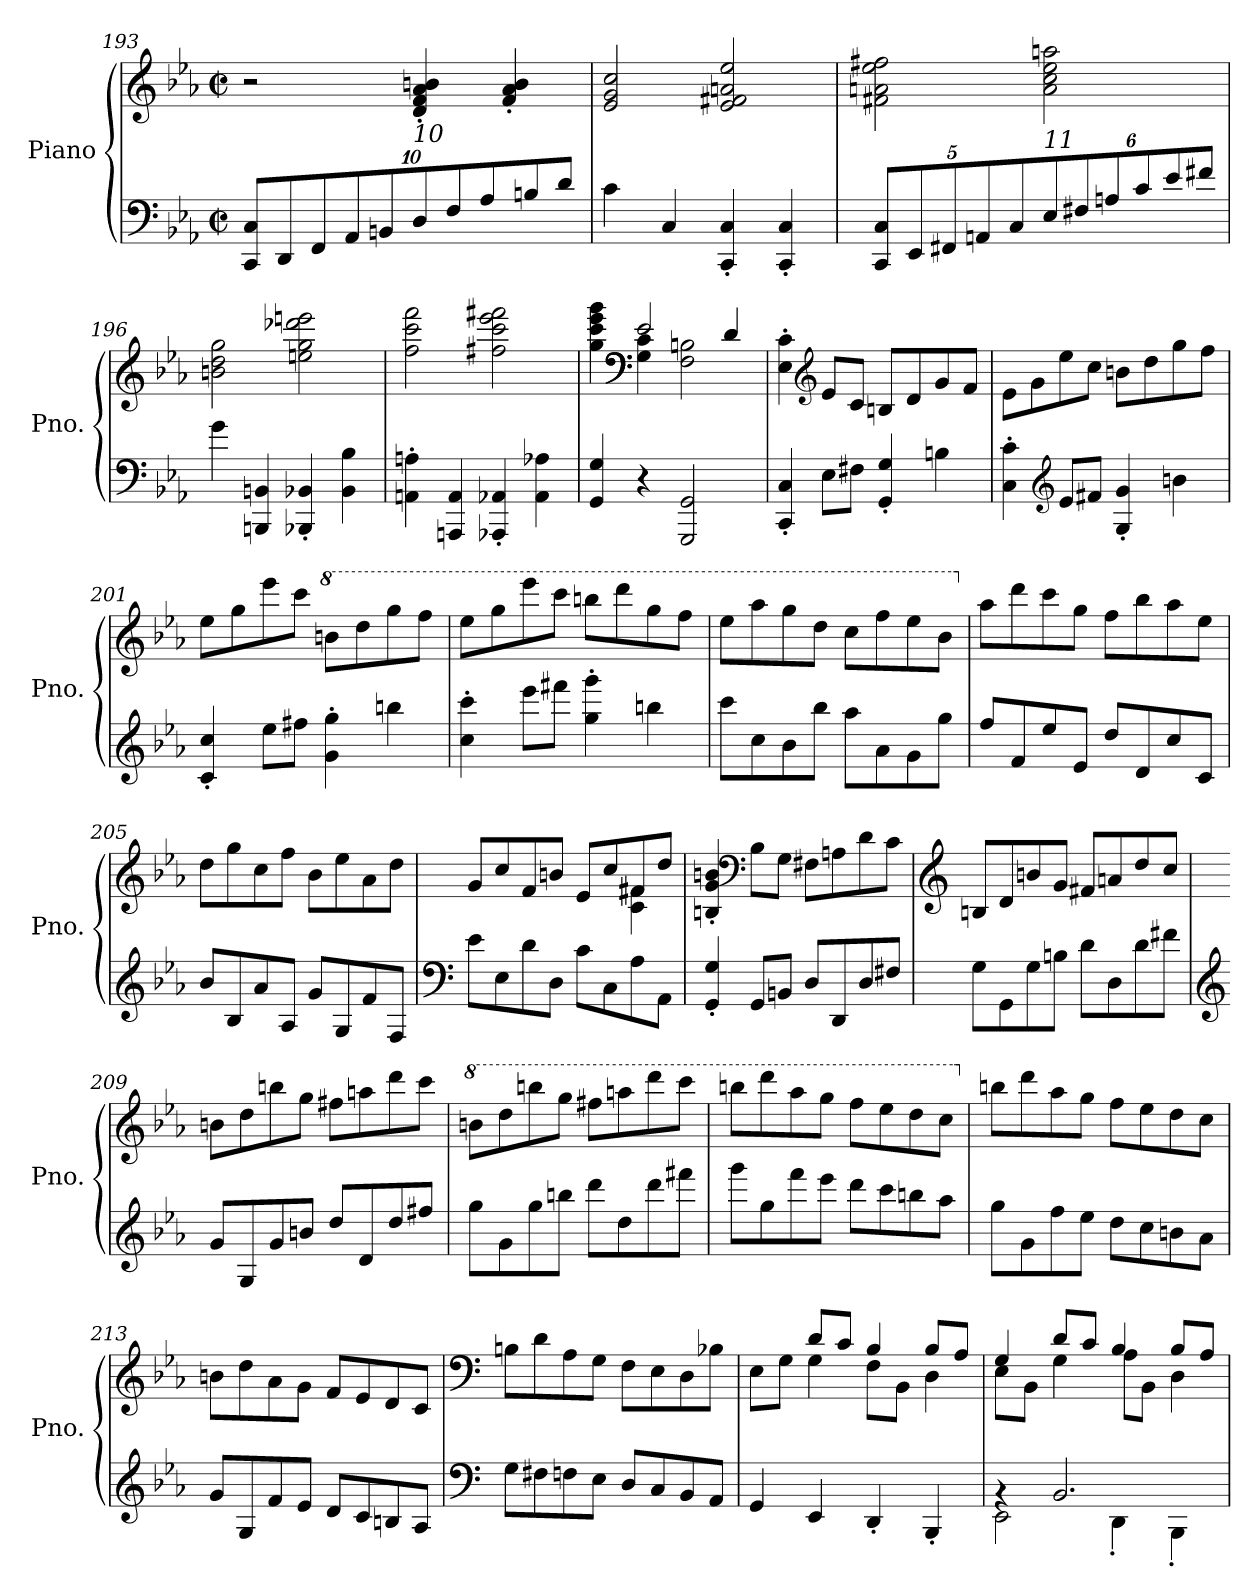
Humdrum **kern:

**kern	**kern
*part1	*part1
*staff2	*staff1
*I"Piano	*
*I'Pno.	*
*clefF4	*clefG2
*k[b-e-a-]	*k[b-e-a-]
*M2/2	*M2/2
*met(c|)	*met(c|)
*Xbrackettup	*
=193	=193
10CC/ 10C/L	2r
10DD/	.
10FF/	.
10AA-/	.
10BBn/	.
!LO:TX:a:i:t=10	!
10D/	4d/' 4f/' 4a-/' 4bn/'
10F/	.
10A-/	.
.	4f/' 4a-/' 4b/'
10Bn/	.
10d/J	.
!!LO:LB:g=z
=194	=194
4c\	2e-/ 2g/ 2cc/
4C/	.
4CC/' 4C/'	2e-/ 2f#X/ 2an/ 2ee-/
4CC/' 4C/'	.
=195	=195
10CC/ 10C/L	2f#X\ 2an\ 2ee-\ 2ff#X\
10EE-/	.
10FF#X/	.
10AAn/	.
10C/	.
!LO:TX:a:i:t=11	!
12E-/	2a\ 2cc\ 2ee-\ 2aan\
12F#X/	.
12An/	.
12c/	.
12e-/	.
12f#X/J	.
=196	=196
4g\	2bn\ 2dd\ 2gg\
4BBBn/ 4BBn/	.
4BBB-X/' 4BB-X/'	2een\ 2gg\ 2ddd-X\ 2eeen\
4BB-\ 4B-\	.
=197	=197
4AAn\' 4An\'	2ff\ 2ccc\ 2fff\
4AAAn/ 4AA/	.
4AAA-X/' 4AA-X/'	2ff#X\ 2ccc\ 2eee-\ 2fff#X\
4AA-\ 4A-X\	.
=198	=198
*	*^
4GG/ 4G/	4gg\ 4ccc\ 4eee-\ 4ggg\	4ryy
*	*clefF4	*
4r	2e-/	4G\ 4c\
2GGG/ 2GG/	.	2F\ 2Bn\
.	4d/	.
*	*v	*v
=199	=199
4CC/' 4C/'	4E-\' 4c\'
*	*clefG2
8E-\L	8e-/L
8F#X\J	8c/J
4GG/' 4G/'	8Bn/L
.	8d/
4Bn\	8g/
.	8f/J
!!LO:LB:g=z
=200	=200
4C\' 4c\'	8e-\L
.	8g\
*clefG2	*
8e-/L	8ee-\
8f#X/J	8cc\J
4G/' 4g/'	8bn\L
.	8dd\
4bn\	8gg\
.	8ff\J
=201	=201
4c/' 4cc/'	8ee-\L
.	8gg\
8ee-\L	8eee-\
8ff#X\J	8ccc\J
*	*8va
4g\' 4gg\'	8bbn\L
.	8ddd\
4bbn\	8ggg\
.	8fff\J
=202	=202
4cc\' 4ccc\'	8eee-\L
.	8ggg\
8eee-\L	8eeee-\
8fff#X\J	8cccc\J
4gg\' 4ggg\'	8bbbn\L
.	8dddd\
4bbn\	8ggg\
.	8fff\J
=203	=203
8ccc\L	8eee-\L
8cc\	8aaa-\
8b-\	8ggg\
8bb-\J	8ddd\J
8aa-\L	8ccc\L
8a-\	8fff\
8g\	8eee-\
8gg\J	8bb-\J
=204	=204
*	*X8va
8ff/L	8aa-\L
8f/	8ddd\
8ee-/	8ccc\
8e-/J	8gg\J
8dd/L	8ff\L
8d/	8bb-\
8cc/	8aa-\
8c/J	8ee-\J
=205	=205
8b-/L	8dd\L
8B-/	8gg\
8a-/	8cc\
8A-/J	8ff\J
8g/L	8b-\L
8G/	8ee-\
8f/	8a-\
8F/J	8dd\J
!!LO:LB:g=z
=206	=206
*clefF4	*
*	*^
8e-\L	8g/L	2.ryy
8E-\	8cc/	.
8d\	8f/	.
8D\J	8bn/J	.
8c\L	8e-/L	.
8C\	8cc/	.
8A-\	8f#X/	4c\ 4f#\
8AA-\J	8dd/J	.
*	*v	*v
=207	=207
4GG/' 4G/'	4Bn/' 4g/' 4bn/'
*	*clefF4
8GG/L	8B\L
8BBn/J	8G\J
8D/L	8F#X\L
8DD/	8An\
8D/	8d\
8F#X/J	8c\J
=208	=208
*	*clefG2
8G\L	8Bn/L
8GG\	8d/
8G\	8bn/
8Bn\J	8g/J
8d\L	8f#X/L
8D\	8an/
8d\	8dd/
8f#X\J	8cc/J
=209	=209
*clefG2	*
8g/L	8bn\L
8G/	8dd\
8g/	8bbn\
8bn/J	8gg\J
8dd/L	8ff#X\L
8d/	8aan\
8dd/	8ddd\
8ff#X/J	8ccc\J
!!LO:LB:g=z
=210	=210
*	*8va
8gg\L	8bbn\L
8g\	8ddd\
8gg\	8bbbn\
8bbn\J	8ggg\J
8ddd\L	8fff#X\L
8dd\	8aaan\
8ddd\	8dddd\
8fff#X\J	8cccc\J
=211	=211
8ggg\L	8bbbn\L
8gg\	8dddd\
8fff\	8aaa-\
8eee-\J	8ggg\J
8ddd\L	8fff\L
8ccc\	8eee-\
8bbn\	8ddd\
8aa-\J	8ccc\J
=212	=212
*	*X8va
8gg\L	8bbn\L
8g\	8ddd\
8ff\	8aa-\
8ee-\J	8gg\J
8dd\L	8ff\L
8cc\	8ee-\
8bn\	8dd\
8a-\J	8cc\J
=213	=213
8g/L	8bn\L
8G/	8dd\
8f/	8a-\
8e-/J	8g\J
8d/L	8f/L
8c/	8e-/
8Bn/	8d/
8A-/J	8c/J
=214	=214
*clefF4	*clefF4
8G\L	8Bn\L
8F#X\	8d\
8Fn\	8A-\
8E-\J	8G\J
8D/L	8F\L
8C/	8E-\
8BB-/	8D\
8AA-/J	8B-X\J
!!LO:PB:g=z
=215	=215
*	*^
4GG/	4ryy	8E-\L
.	.	8G\J
4EE-/	8d/L	4G\
.	8c/J	.
4DD'/	4B-/	8F\L
.	.	8BB-\J
4BBB-'/	8B-/L	4D\
.	8A-/J	.
=216	=216	=216
*^	*	*
4rBB	2EE-\	4G/	8E-\L
.	.	.	8BB-\J
2.BB-/	.	8d/L	4G\
.	.	8c/J	.
.	4DD'\	4B-/	8A-\L
.	.	.	8BB-\J
.	4BBB-'\	8B-/L	4D\
.	.	8A-/J	.
*v	*v	*	*
*	*v	*v
=	=
*-	*-
